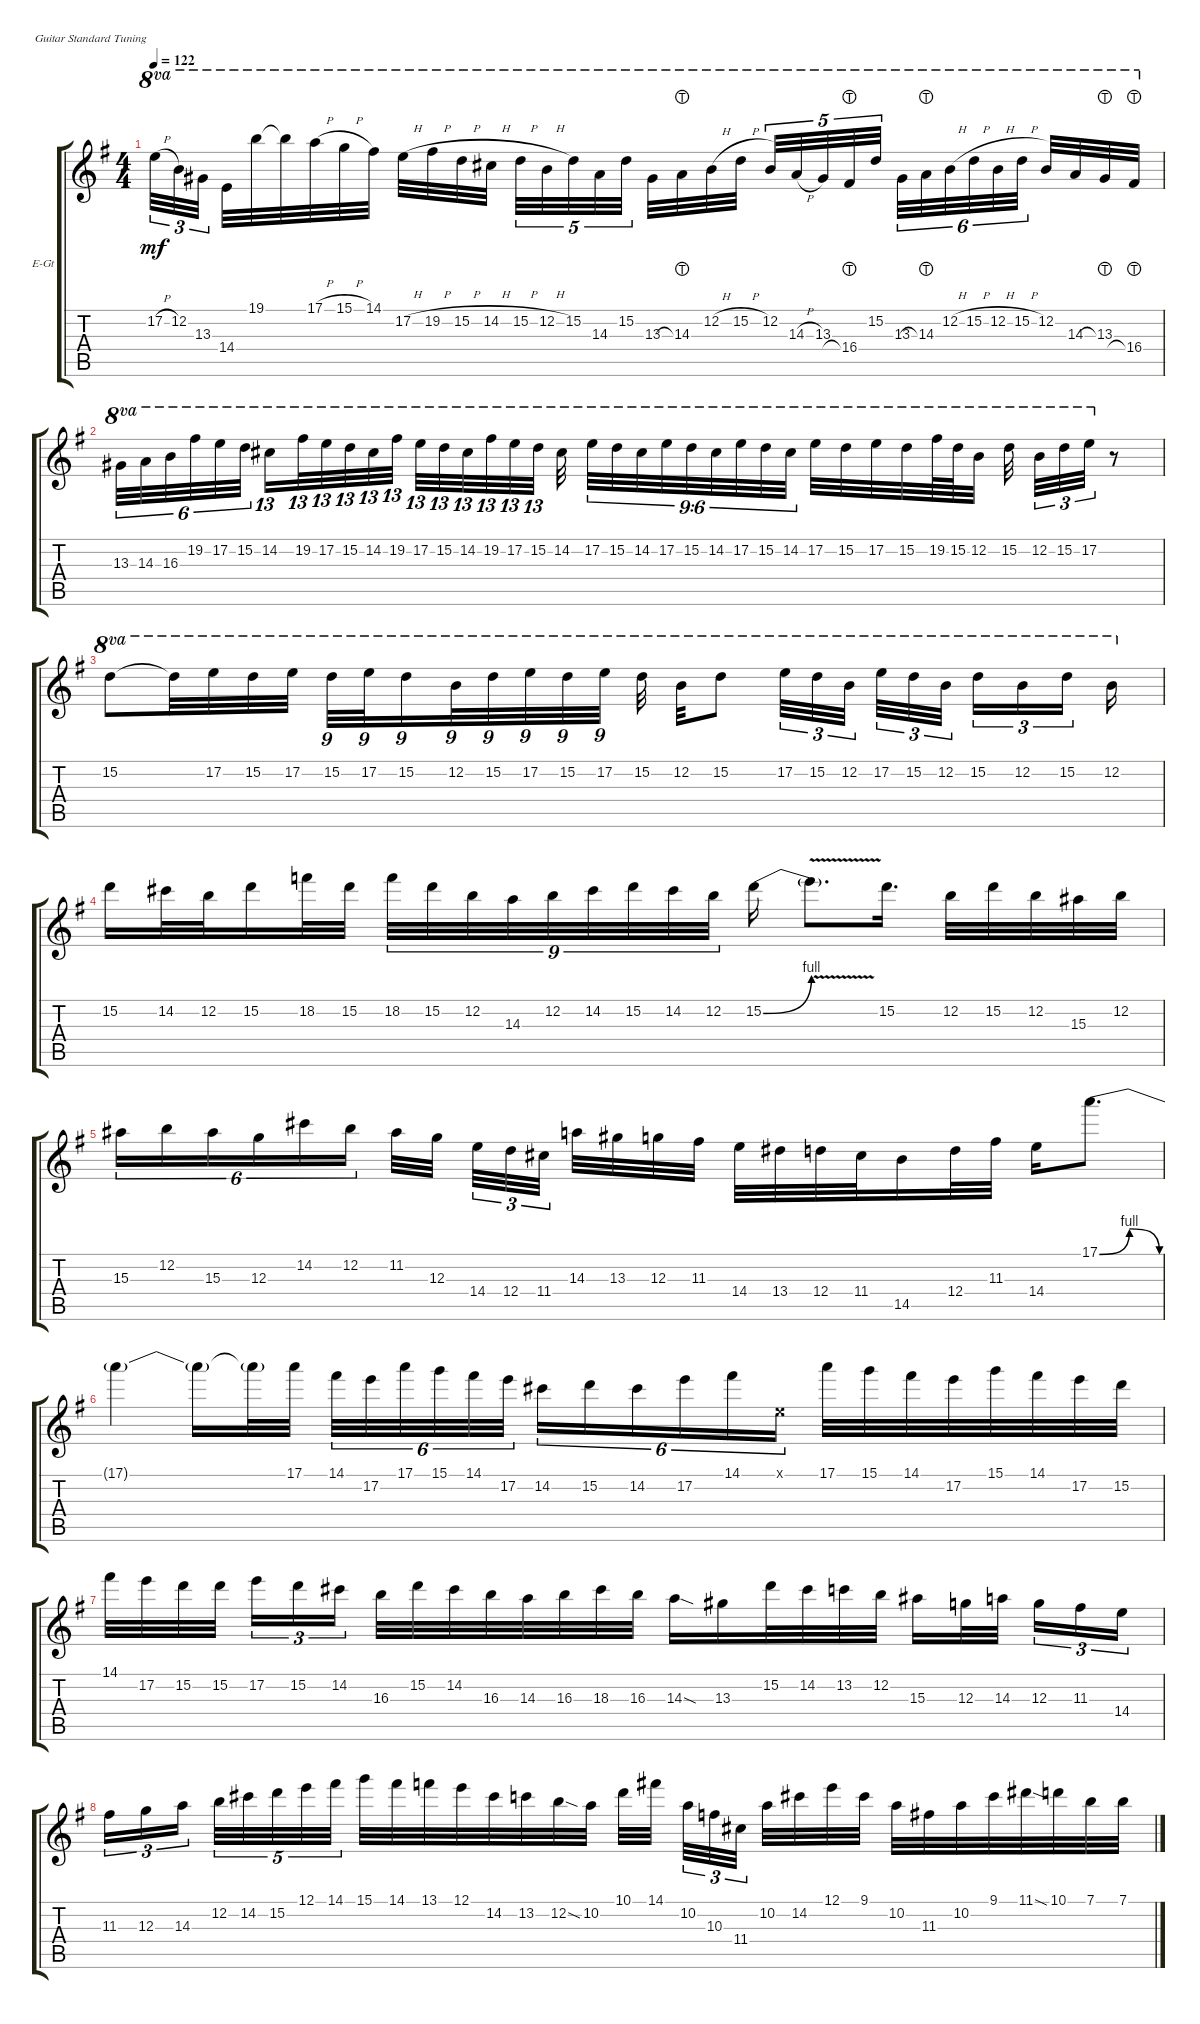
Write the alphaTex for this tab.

\defaultSystemsLayout 4
\bracketExtendMode groupsimilarinstruments
\firstSystemTrackNameOrientation horizontal
\otherSystemsTrackNameOrientation horizontal
\track ("VINNIE GUITAR 2" "E-Gt") {solo instrument distortionguitar}
\staff {score tabs}
\tuning (E4 B3 G3 D3 A2 E2)
\ts (4 4)
\tempo 122
\clef g2
\ks g
17.2{h}.32{tu (3 2) ot 8va dy mf} 12.2.32{tu (3 2) ot 8va} 13.3.32{tu (3 2) ot 8va} 14.4.32{ot 8va} 19.1.32{ot 8va} 19.1{t}.32{ot 8va} 17.1{h}.32{ot 8va} 15.1{h}.32{ot 8va} 14.1.32{ot 8va} 17.2{h}.32{ot 8va} 19.2{h}.32{ot 8va} 15.2{h}.32{ot 8va} 14.2{h}.32{ot 8va} 15.2{h}.32{tu (5 4) ot 8va} 12.2{h}.32{tu (5 4) ot 8va} 15.2.32{tu (5 4) ot 8va} 14.3.32{tu (5 4) ot 8va} 15.2.32{tu (5 4) ot 8va} 13.3.32{ot 8va} 14.3{lht}.32{ot 8va} 12.2{h}.32{ot 8va} 15.2{h}.32{ot 8va} 12.2.32{tu (5 4) ot 8va} 14.3{h}.32{tu (5 4) ot 8va} 13.3.32{tu (5 4) ot 8va} 16.4{lht}.32{tu (5 4) ot 8va} 15.2.32{tu (5 4) ot 8va} 13.3.32{tu (6 4) ot 8va} 14.3{lht}.32{tu (6 4) ot 8va} 12.2{h}.32{tu (6 4) ot 8va} 15.2{h}.32{tu (6 4) ot 8va} 12.2{h}.32{tu (6 4) ot 8va} 15.2{h}.32{tu (6 4) ot 8va} 12.2.32{ot 8va} 14.3.32{ot 8va} 13.3{lht}.32{ot 8va} 16.4{lht}.32{ot 8va} |
13.3.32{tu (6 4) ot 8va} 14.3.32{tu (6 4) ot 8va} 16.3.32{tu (6 4) ot 8va} 19.2.32{tu (6 4) ot 8va} 17.2.32{tu (6 4) ot 8va} 15.2.32{tu (6 4) ot 8va} 14.2.16{tu (13 8) ot 8va} 19.2.32{tu (13 8) ot 8va} 17.2.32{tu (13 8) ot 8va} 15.2.32{tu (13 8) ot 8va} 14.2.32{tu (13 8) ot 8va} 19.2.32{tu (13 8) ot 8va} 17.2.32{tu (13 8) ot 8va} 15.2.32{tu (13 8) ot 8va} 14.2.32{tu (13 8) ot 8va} 19.2.32{tu (13 8) ot 8va} 17.2.32{tu (13 8) ot 8va} 15.2.32{tu (13 8) ot 8va} 14.2.32{ot 8va} 17.2.32{tu (9 6) ot 8va} 15.2.32{tu (9 6) ot 8va} 14.2.32{tu (9 6) ot 8va} 17.2.32{tu (9 6) ot 8va} 15.2.32{tu (9 6) ot 8va} 14.2.32{tu (9 6) ot 8va} 17.2.32{tu (9 6) ot 8va} 15.2.32{tu (9 6) ot 8va} 14.2.32{tu (9 6) ot 8va} 17.2.32{ot 8va} 15.2.32{ot 8va} 17.2.32{ot 8va} 15.2.32{ot 8va} 19.2.64{ot 8va} 15.2.64{ot 8va} 12.2.32{ot 8va} 15.2.32{ot 8va} 12.2.32{tu (3 2) ot 8va} 15.2.32{tu (3 2) ot 8va} 17.2.32{tu (3 2) ot 8va} r.8 |
15.2.8{ot 8va} 15.2{t}.32{ot 8va} 17.2.32{ot 8va} 15.2.32{ot 8va} 17.2.32{ot 8va} 15.2.32{tu (9 8) ot 8va} 17.2.32{tu (9 8) ot 8va} 15.2.16{tu (9 8) ot 8va} 12.2.32{tu (9 8) ot 8va} 15.2.32{tu (9 8) ot 8va} 17.2.32{tu (9 8) ot 8va} 15.2.32{tu (9 8) ot 8va} 17.2.32{tu (9 8) ot 8va} 15.2.32{ot 8va} 12.2.32{ot 8va} 15.2.8{ot 8va} 17.2.32{tu (3 2) ot 8va} 15.2.32{tu (3 2) ot 8va} 12.2.32{tu (3 2) ot 8va} 17.2.32{tu (3 2) ot 8va} 15.2.32{tu (3 2) ot 8va} 12.2.32{tu (3 2) ot 8va} 15.2.16{tu (3 2) ot 8va} 12.2.16{tu (3 2) ot 8va} 15.2.16{tu (3 2) ot 8va} 12.2.16{ot 8va} |
15.2.16 14.2.32 12.2.32 15.2.16 18.2.32 15.2.32 18.2.32{tu (9 8)} 15.2.32{tu (9 8)} 12.2.32{tu (9 8)} 14.3.32{tu (9 8)} 12.2.32{tu (9 8)} 14.2.32{tu (9 8)} 15.2.32{tu (9 8)} 14.2.32{tu (9 8)} 12.2.32{tu (9 8)} 15.2{be (bend 0 0 15 4)}.16 15.2{v t}.8{d} 15.2.16{d} 12.2.32 15.2.32 12.2.32 15.3.32 12.2.32 |
15.3.16{tu (6 4)} 12.2.16{tu (6 4)} 15.3.16{tu (6 4)} 12.3.16{tu (6 4)} 14.2.16{tu (6 4)} 12.2.16{tu (6 4)} 11.2.32 12.3.32 14.4.32{tu (3 2)} 12.4.32{tu (3 2)} 11.4.32{tu (3 2)} 14.3.32 13.3.32 12.3.32 11.3.32 14.4.32 13.4.32 12.4.32 11.4.32 14.5.16 12.4.32 11.3.32 14.4.16 17.1{be (bendrelease 0 0 10.2 4 58.8 4 59.4 0)}.8{d} |
17.1{t}.4 17.1{t}.16 17.1{t}.32 17.1.32 14.1.32{tu (6 4)} 17.2.32{tu (6 4)} 17.1.32{tu (6 4)} 15.1.32{tu (6 4)} 14.1.32{tu (6 4)} 17.2.32{tu (6 4)} 14.2.16{tu (6 4)} 15.2.16{tu (6 4)} 14.2.16{tu (6 4)} 17.2.16{tu (6 4)} 14.1.16{tu (6 4)} 0.1{x}.16{tu (6 4)} 17.1.32 15.1.32 14.1.32 17.2.32 15.1.32 14.1.32 17.2.32 15.2.32 |
14.1.32 17.2.32 15.2.32 15.2.32 17.2.16{tu (3 2)} 15.2.16{tu (3 2)} 14.2.16{tu (3 2)} 16.3.32 15.2.32 14.2.32 16.3.32 14.3.32 16.3.32 18.3.32 16.3.32 14.3{sod}.16 13.3.16 15.2.32 14.2.32 13.2.32 12.2.32 15.3.16 12.3.32 14.3.32 12.3.16{tu (3 2)} 11.3.16{tu (3 2)} 14.4.16{tu (3 2)} |
11.3.16{tu (3 2)} 12.3.16{tu (3 2)} 14.3.16{tu (3 2)} 12.2.32{tu (5 4)} 14.2.32{tu (5 4)} 15.2.32{tu (5 4)} 12.1.32{tu (5 4)} 14.1.32{tu (5 4)} 15.1.32 14.1.32 13.1.32 12.1.32 14.2.32 13.2.32 12.2{sod}.32 10.2.32 10.1.32 14.1.32 10.2.32{tu (3 2)} 10.3.32{tu (3 2)} 11.4.32{tu (3 2)} 10.2.32 14.2.32 12.1.32 9.1.32 10.2.32 11.3.32 10.2.32 9.1.32 11.1{sod}.32 10.1.32 7.1.32 7.1.32
